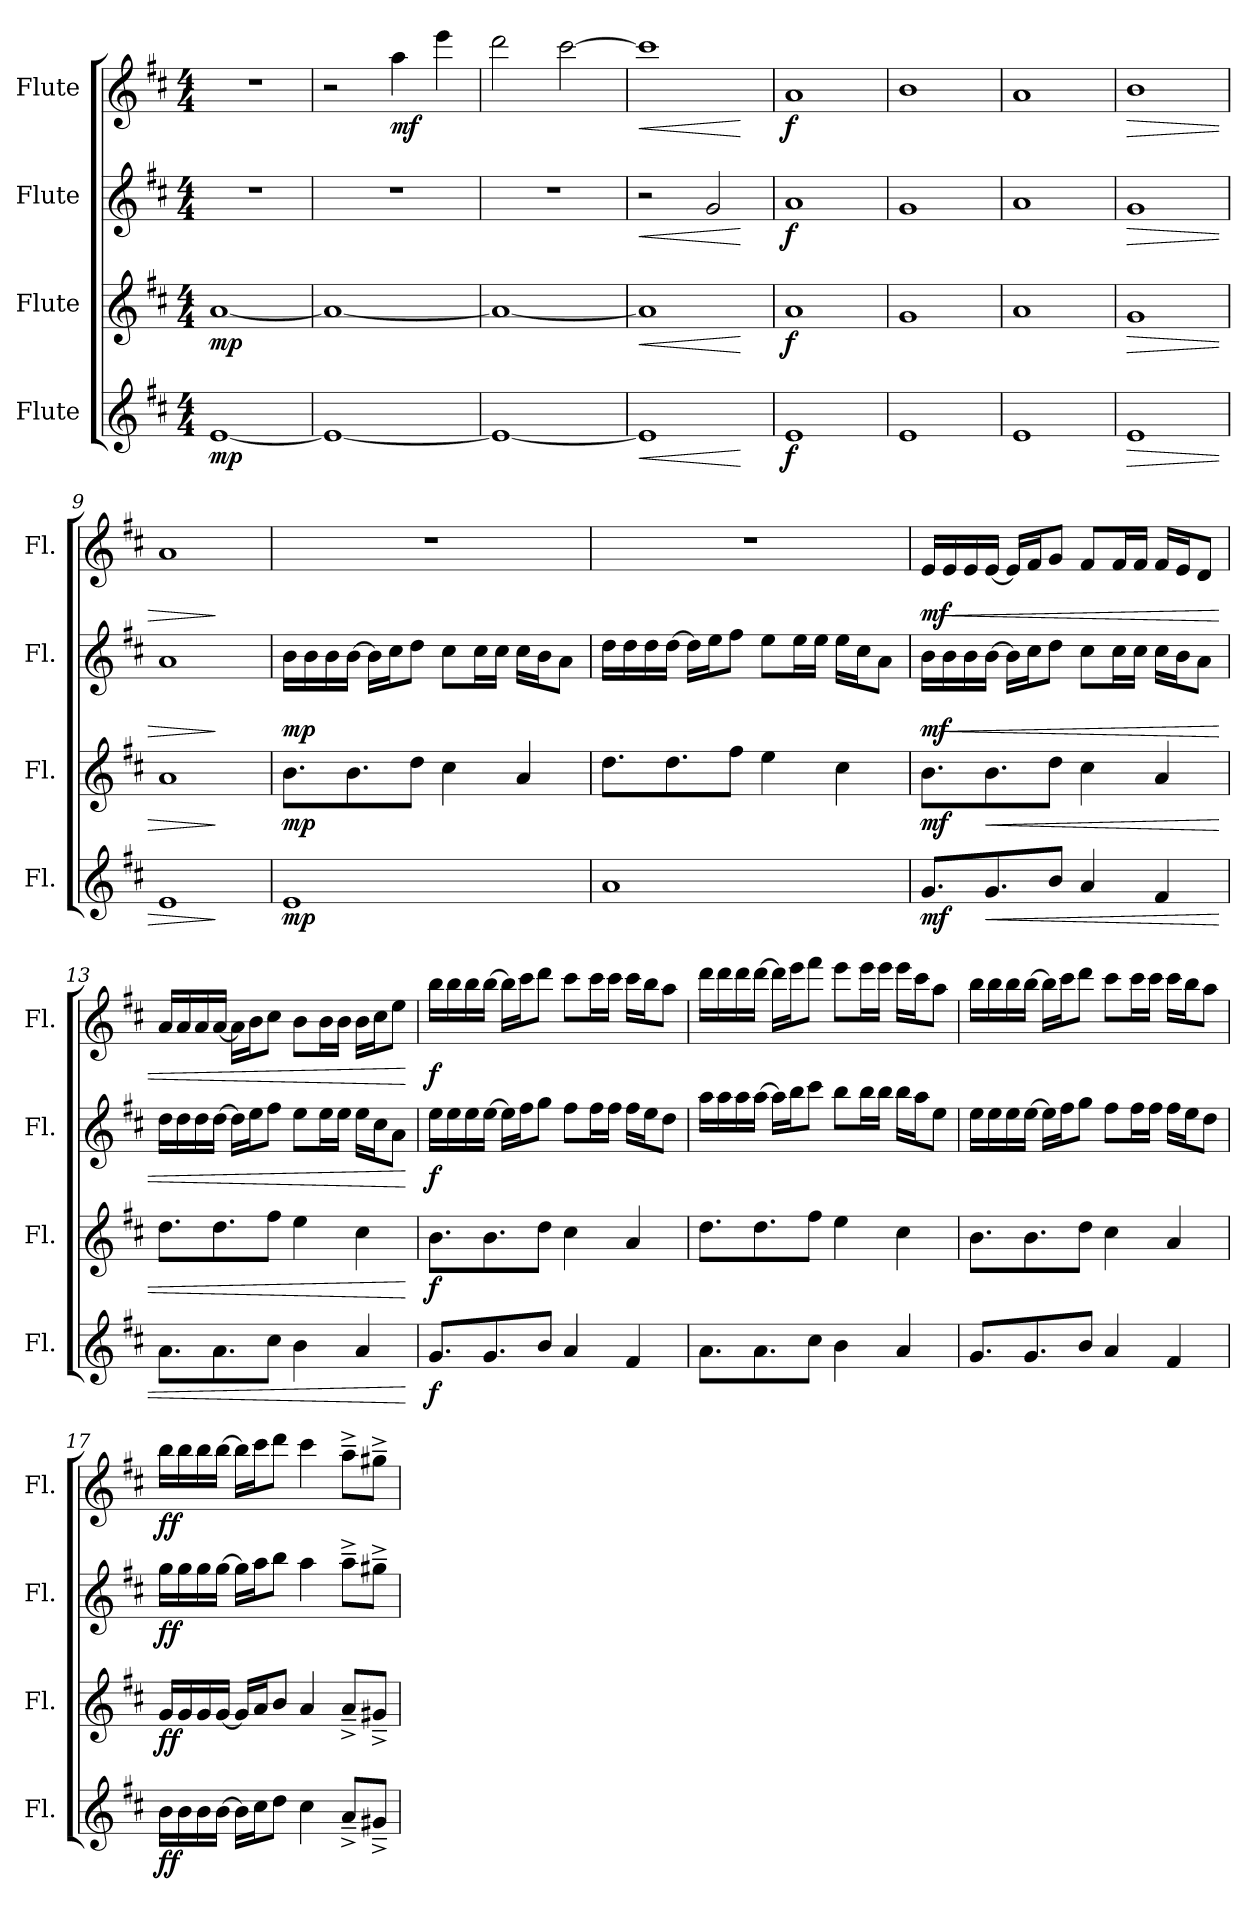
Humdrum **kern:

**kern	**dynam	**kern	**dynam	**kern	**dynam	**kern	**dynam
*part4	*part4	*part3	*part3	*part2	*part2	*part1	*part1
*staff4	*staff4	*staff3	*staff3	*staff2	*staff2	*staff1	*staff1
*I"Flute	*	*I"Flute	*	*I"Flute	*	*I"Flute	*
*I'Fl.	*	*I'Fl.	*	*I'Fl.	*	*I'Fl.	*
*clefG2	*	*clefG2	*	*clefG2	*	*clefG2	*
*k[f#c#]	*	*k[f#c#]	*	*k[f#c#]	*	*k[f#c#]	*
*M4/4	*	*M4/4	*	*M4/4	*	*M4/4	*
*MM88	*	*MM88	*	*MM88	*	*MM88	*
=1	=1	=1	=1	=1	=1	=1	=1
!	!LO:DY:b	!	!LO:DY:b	!	!	!	!
[1e	mp	[1a	mp	1r	.	1r	.
=2	=2	=2	=2	=2	=2	=2	=2
1e_	.	1a_	.	1r	.	2r	.
!	!	!	!	!	!	!	!LO:DY:b
.	.	.	.	.	.	4aa\	mf
.	.	.	.	.	.	4eee\	.
=3	=3	=3	=3	=3	=3	=3	=3
1e_	.	1a_	.	1r	.	2ddd\	.
.	.	.	.	.	.	[2ccc#\	.
=4	=4	=4	=4	=4	=4	=4	=4
!	!LO:HP:b	!	!LO:HP:b	!	!LO:HP:b	!	!LO:HP:b
1e]	<	1a]	<	2r	<	1ccc#]	<
.	.	.	.	2g/	.	.	.
.	[	.	[	.	[	.	[
=5	=5	=5	=5	=5	=5	=5	=5
!	!LO:DY:b	!	!LO:DY:b	!	!LO:DY:b	!	!LO:DY:b
1e	f	1a	f	1a	f	1a	f
=6	=6	=6	=6	=6	=6	=6	=6
1e	.	1g	.	1g	.	1b	.
=7	=7	=7	=7	=7	=7	=7	=7
1e	.	1a	.	1a	.	1a	.
=8	=8	=8	=8	=8	=8	=8	=8
!	!LO:HP:b	!	!LO:HP:b	!	!LO:HP:b	!	!LO:HP:b
1e	>	1g	>	1g	>	1b	>
=9	=9	=9	=9	=9	=9	=9	=9
1e	.	1a	.	1a	.	1a	.
.	]	.	]	.	]	.	]
=10	=10	=10	=10	=10	=10	=10	=10
!	!LO:DY:b	!	!LO:DY:b	!	!LO:DY:b	!	!
1e	mp	8.b\L	mp	16b\LL	mp	1r	.
.	.	.	.	16b\	.	.	.
.	.	.	.	16b\	.	.	.
.	.	8.b\	.	[16b\JJ	.	.	.
.	.	.	.	16b\LL]	.	.	.
.	.	.	.	16cc#\J	.	.	.
.	.	8dd\J	.	8dd\J	.	.	.
.	.	4cc#\	.	8cc#\L	.	.	.
.	.	.	.	16cc#\L	.	.	.
.	.	.	.	16cc#\JJ	.	.	.
.	.	4a/	.	16cc#\LL	.	.	.
.	.	.	.	16b\J	.	.	.
.	.	.	.	8a\J	.	.	.
!!LO:LB:g=z
=11	=11	=11	=11	=11	=11	=11	=11
1a	.	8.dd\L	.	16dd\LL	.	1r	.
.	.	.	.	16dd\	.	.	.
.	.	.	.	16dd\	.	.	.
.	.	8.dd\	.	[16dd\JJ	.	.	.
.	.	.	.	16dd\LL]	.	.	.
.	.	.	.	16ee\J	.	.	.
.	.	8ff#\J	.	8ff#\J	.	.	.
.	.	4ee\	.	8ee\L	.	.	.
.	.	.	.	16ee\L	.	.	.
.	.	.	.	16ee\JJ	.	.	.
.	.	4cc#\	.	16ee\LL	.	.	.
.	.	.	.	16cc#\J	.	.	.
.	.	.	.	8a\J	.	.	.
=12	=12	=12	=12	=12	=12	=12	=12
!	!LO:DY:b	!	!LO:DY:b	!	!LO:DY:b	!	!LO:DY:b
8.g/L	mf	8.b\L	mf	16b\LL	mf	16e/LL	mf
!	!	!	!	!	!LO:HP:b	!	!LO:HP:b
.	.	.	.	16b\	<	16e/	<
.	.	.	.	16b\	.	16e/	.
!	!LO:HP:b	!	!LO:HP:b	!	!	!	!
8.g/	<	8.b\	<	[16b\JJ	.	[16e/JJ	.
.	.	.	.	16b\LL]	.	16e/LL]	.
.	.	.	.	16cc#\J	.	16f#/J	.
8b/J	.	8dd\J	.	8dd\J	.	8g/J	.
4a/	.	4cc#\	.	8cc#\L	.	8f#/L	.
.	.	.	.	16cc#\L	.	16f#/L	.
.	.	.	.	16cc#\JJ	.	16f#/JJ	.
4f#/	.	4a/	.	16cc#\LL	.	16f#/LL	.
.	.	.	.	16b\J	.	16e/J	.
.	.	.	.	8a\J	.	8d/J	.
=13	=13	=13	=13	=13	=13	=13	=13
8.a\L	.	8.dd\L	.	16dd\LL	.	16a/LL	.
.	.	.	.	16dd\	.	16a/	.
.	.	.	.	16dd\	.	16a/	.
8.a\	.	8.dd\	.	[16dd\JJ	.	[16a/JJ	.
.	.	.	.	16dd\LL]	.	16a\LL]	.
.	.	.	.	16ee\J	.	16b\J	.
8cc#\J	.	8ff#\J	.	8ff#\J	.	8cc#\J	.
4b\	.	4ee\	.	8ee\L	.	8b\L	.
.	.	.	.	16ee\L	.	16b\L	.
.	.	.	.	16ee\JJ	.	16b\JJ	.
4a/	.	4cc#\	.	16ee\LL	.	16b\LL	.
.	.	.	.	16cc#\J	.	16cc#\J	.
.	.	.	.	8a\J	.	8ee\J	.
.	[	.	[	.	[	.	[
!!LO:PB:g=z
=14	=14	=14	=14	=14	=14	=14	=14
!	!LO:DY:b	!	!LO:DY:b	!	!LO:DY:b	!	!LO:DY:b
8.g/L	f	8.b\L	f	16ee\LL	f	16bb\LL	f
.	.	.	.	16ee\	.	16bb\	.
.	.	.	.	16ee\	.	16bb\	.
8.g/	.	8.b\	.	[16ee\JJ	.	[16bb\JJ	.
.	.	.	.	16ee\LL]	.	16bb\LL]	.
.	.	.	.	16ff#\J	.	16ccc#\J	.
8b/J	.	8dd\J	.	8gg\J	.	8ddd\J	.
4a/	.	4cc#\	.	8ff#\L	.	8ccc#\L	.
.	.	.	.	16ff#\L	.	16ccc#\L	.
.	.	.	.	16ff#\JJ	.	16ccc#\JJ	.
4f#/	.	4a/	.	16ff#\LL	.	16ccc#\LL	.
.	.	.	.	16ee\J	.	16bb\J	.
.	.	.	.	8dd\J	.	8aa\J	.
=15	=15	=15	=15	=15	=15	=15	=15
8.a\L	.	8.dd\L	.	16aa\LL	.	16ddd\LL	.
.	.	.	.	16aa\	.	16ddd\	.
.	.	.	.	16aa\	.	16ddd\	.
8.a\	.	8.dd\	.	[16aa\JJ	.	[16ddd\JJ	.
.	.	.	.	16aa\LL]	.	16ddd\LL]	.
.	.	.	.	16bb\J	.	16eee\J	.
8cc#\J	.	8ff#\J	.	8ccc#\J	.	8fff#\J	.
4b\	.	4ee\	.	8bb\L	.	8eee\L	.
.	.	.	.	16bb\L	.	16eee\L	.
.	.	.	.	16bb\JJ	.	16eee\JJ	.
4a/	.	4cc#\	.	16bb\LL	.	16eee\LL	.
.	.	.	.	16aa\J	.	16ccc#\J	.
.	.	.	.	8ee\J	.	8aa\J	.
!!LO:LB:g=z
=16	=16	=16	=16	=16	=16	=16	=16
8.g/L	.	8.b\L	.	16ee\LL	.	16bb\LL	.
.	.	.	.	16ee\	.	16bb\	.
.	.	.	.	16ee\	.	16bb\	.
8.g/	.	8.b\	.	[16ee\JJ	.	[16bb\JJ	.
.	.	.	.	16ee\LL]	.	16bb\LL]	.
.	.	.	.	16ff#\J	.	16ccc#\J	.
8b/J	.	8dd\J	.	8gg\J	.	8ddd\J	.
4a/	.	4cc#\	.	8ff#\L	.	8ccc#\L	.
.	.	.	.	16ff#\L	.	16ccc#\L	.
.	.	.	.	16ff#\JJ	.	16ccc#\JJ	.
4f#/	.	4a/	.	16ff#\LL	.	16ccc#\LL	.
.	.	.	.	16ee\J	.	16bb\J	.
.	.	.	.	8dd\J	.	8aa\J	.
=17	=17	=17	=17	=17	=17	=17	=17
!	!LO:DY:b	!	!LO:DY:b	!	!LO:DY:b	!	!LO:DY:b
16b\LL	ff	16g/LL	ff	16gg\LL	ff	16bb\LL	ff
16b\	.	16g/	.	16gg\	.	16bb\	.
16b\	.	16g/	.	16gg\	.	16bb\	.
[16b\JJ	.	[16g/JJ	.	[16gg\JJ	.	[16bb\JJ	.
16b\LL]	.	16g/LL]	.	16gg\LL]	.	16bb\LL]	.
16cc#\J	.	16a/J	.	16aa\J	.	16ccc#\J	.
8dd\J	.	8b/J	.	8bb\J	.	8ddd\J	.
4cc#\	.	4a/	.	4aa\	.	4ccc#\	.
8a^~/L	.	8a^~/L	.	8aa^~\L	.	8aa^~\L	.
8g#X^~/J	.	8g#X^~/J	.	8gg#X^~\J	.	8gg#X^~\J	.
=	=	=	=	=	=	=	=
*-	*-	*-	*-	*-	*-	*-	*-
